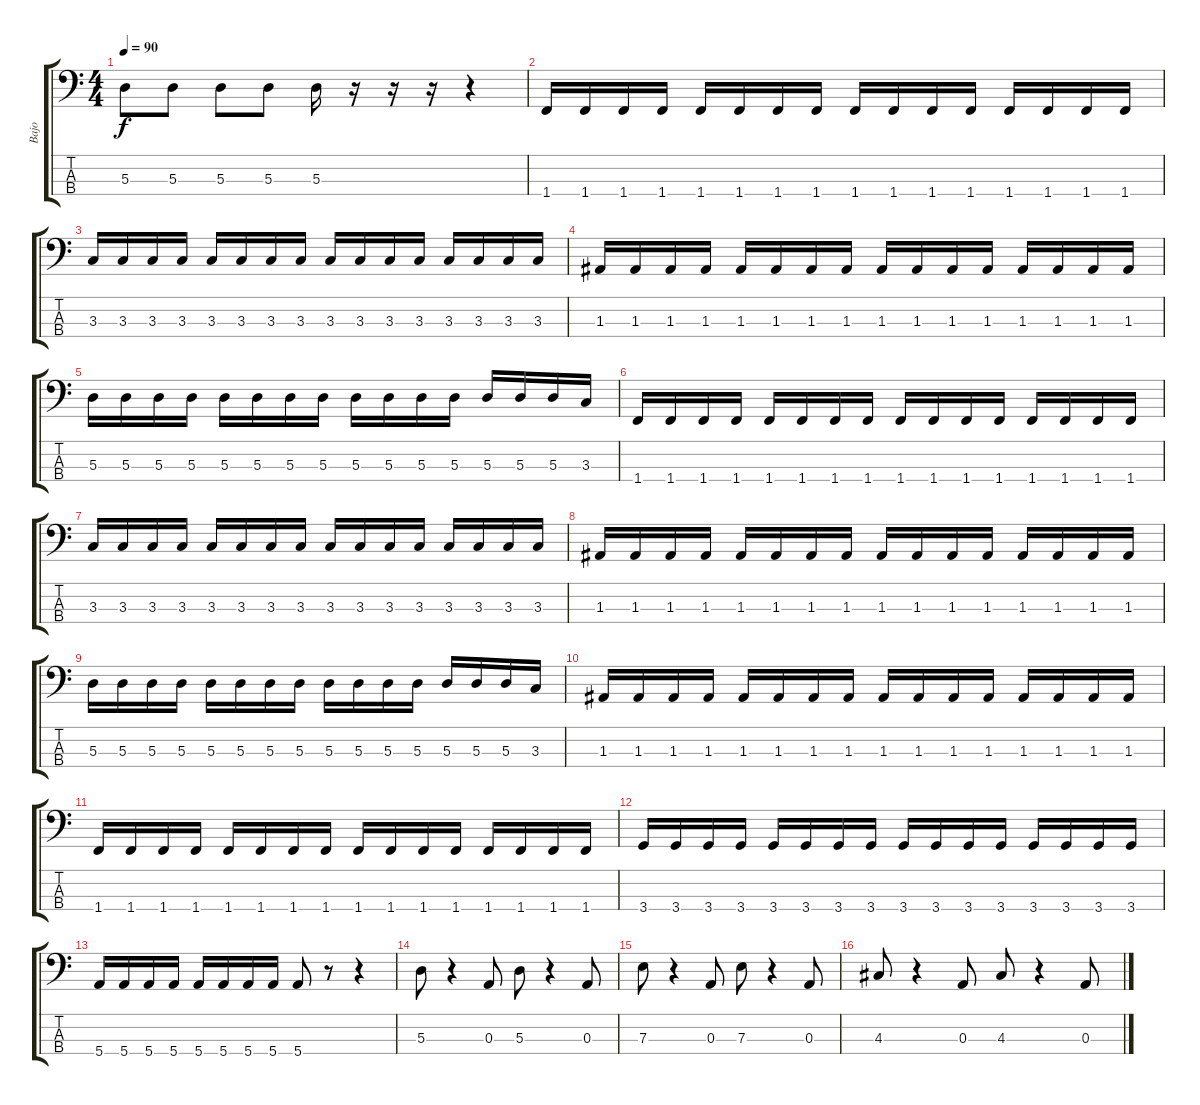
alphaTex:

\track ("Bajo" "Bajo") {instrument electricbasspick}
\staff {score tabs}
\tuning (G2 D2 A1 E1) {hide}
\ts (4 4)
\tempo 90
\clef f4
\ks c
5.3.8{dy f} 5.3.8 5.3.8 5.3.8 5.3.16 r.16 r.16 r.16 r.4 |
1.4.16 1.4.16 1.4.16 1.4.16 1.4.16 1.4.16 1.4.16 1.4.16 1.4.16 1.4.16 1.4.16 1.4.16 1.4.16 1.4.16 1.4.16 1.4.16 |
3.3.16 3.3.16 3.3.16 3.3.16 3.3.16 3.3.16 3.3.16 3.3.16 3.3.16 3.3.16 3.3.16 3.3.16 3.3.16 3.3.16 3.3.16 3.3.16 |
1.3.16 1.3.16 1.3.16 1.3.16 1.3.16 1.3.16 1.3.16 1.3.16 1.3.16 1.3.16 1.3.16 1.3.16 1.3.16 1.3.16 1.3.16 1.3.16 |
5.3.16 5.3.16 5.3.16 5.3.16 5.3.16 5.3.16 5.3.16 5.3.16 5.3.16 5.3.16 5.3.16 5.3.16 5.3.16 5.3.16 5.3.16 3.3.16 |
1.4.16 1.4.16 1.4.16 1.4.16 1.4.16 1.4.16 1.4.16 1.4.16 1.4.16 1.4.16 1.4.16 1.4.16 1.4.16 1.4.16 1.4.16 1.4.16 |
3.3.16 3.3.16 3.3.16 3.3.16 3.3.16 3.3.16 3.3.16 3.3.16 3.3.16 3.3.16 3.3.16 3.3.16 3.3.16 3.3.16 3.3.16 3.3.16 |
1.3.16 1.3.16 1.3.16 1.3.16 1.3.16 1.3.16 1.3.16 1.3.16 1.3.16 1.3.16 1.3.16 1.3.16 1.3.16 1.3.16 1.3.16 1.3.16 |
5.3.16 5.3.16 5.3.16 5.3.16 5.3.16 5.3.16 5.3.16 5.3.16 5.3.16 5.3.16 5.3.16 5.3.16 5.3.16 5.3.16 5.3.16 3.3.16 |
1.3.16 1.3.16 1.3.16 1.3.16 1.3.16 1.3.16 1.3.16 1.3.16 1.3.16 1.3.16 1.3.16 1.3.16 1.3.16 1.3.16 1.3.16 1.3.16 |
1.4.16 1.4.16 1.4.16 1.4.16 1.4.16 1.4.16 1.4.16 1.4.16 1.4.16 1.4.16 1.4.16 1.4.16 1.4.16 1.4.16 1.4.16 1.4.16 |
3.4.16 3.4.16 3.4.16 3.4.16 3.4.16 3.4.16 3.4.16 3.4.16 3.4.16 3.4.16 3.4.16 3.4.16 3.4.16 3.4.16 3.4.16 3.4.16 |
5.4.16 5.4.16 5.4.16 5.4.16 5.4.16 5.4.16 5.4.16 5.4.16 5.4.8 r.8 r.4 |
5.3.8 r.4 0.3.8 5.3.8 r.4 0.3.8 |
7.3.8 r.4 0.3.8 7.3.8 r.4 0.3.8 |
4.3.8 r.4 0.3.8 4.3.8 r.4 0.3.8
